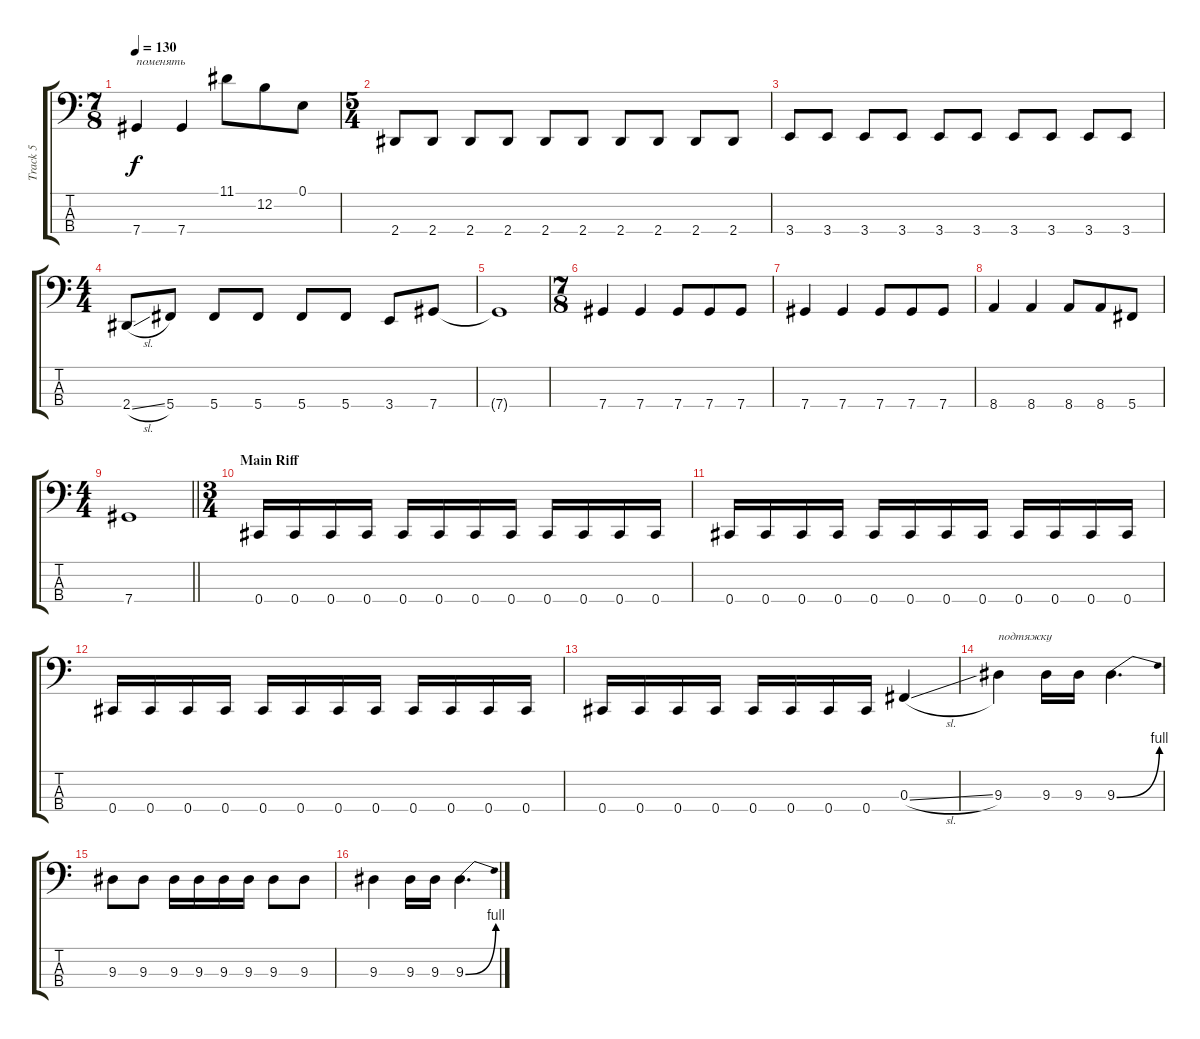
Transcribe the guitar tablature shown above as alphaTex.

\track ("Track 5" "Track 5") {instrument electricbassfinger}
\staff {score tabs}
\tuning (E2 B1 Gb1 Db1) {hide}
\ts (7 8)
\tempo 130
\clef f4
\ks c
7.4.4{txt "поменять" dy f} 7.4.4 11.1.8 12.2.8 0.1.8 |
\ts (5 4)
2.4.8 2.4.8 2.4.8 2.4.8 2.4.8 2.4.8 2.4.8 2.4.8 2.4.8 2.4.8 |
3.4.8 3.4.8 3.4.8 3.4.8 3.4.8 3.4.8 3.4.8 3.4.8 3.4.8 3.4.8 |
\ts (4 4)
2.4{sl}.8 5.4.8 5.4.8 5.4.8 5.4.8 5.4.8 3.4.8 7.4.8 |
7.4{t}.1 |
\ts (7 8)
7.4.4 7.4.4 7.4.8 7.4.8 7.4.8 |
7.4.4 7.4.4 7.4.8 7.4.8 7.4.8 |
8.4.4 8.4.4 8.4.8 8.4.8 5.4.8 |
\ts (4 4)
\barLineRight lightlight
7.4.1 |
\ts (3 4)
\section ("" "Main Riff")
0.4.16 0.4.16 0.4.16 0.4.16 0.4.16 0.4.16 0.4.16 0.4.16 0.4.16 0.4.16 0.4.16 0.4.16 |
0.4.16 0.4.16 0.4.16 0.4.16 0.4.16 0.4.16 0.4.16 0.4.16 0.4.16 0.4.16 0.4.16 0.4.16 |
0.4.16 0.4.16 0.4.16 0.4.16 0.4.16 0.4.16 0.4.16 0.4.16 0.4.16 0.4.16 0.4.16 0.4.16 |
0.4.16 0.4.16 0.4.16 0.4.16 0.4.16 0.4.16 0.4.16 0.4.16 0.3{sl}.4 |
9.3.4{txt "подтяжку"} 9.3.16 9.3.16 9.3{be (bend 0 0 60 4)}.4{d} |
9.3.8 9.3.8 9.3.16 9.3.16 9.3.16 9.3.16 9.3.8 9.3.8 |
9.3.4 9.3.16 9.3.16 9.3{be (bend 0 0 60 4)}.4{d}
